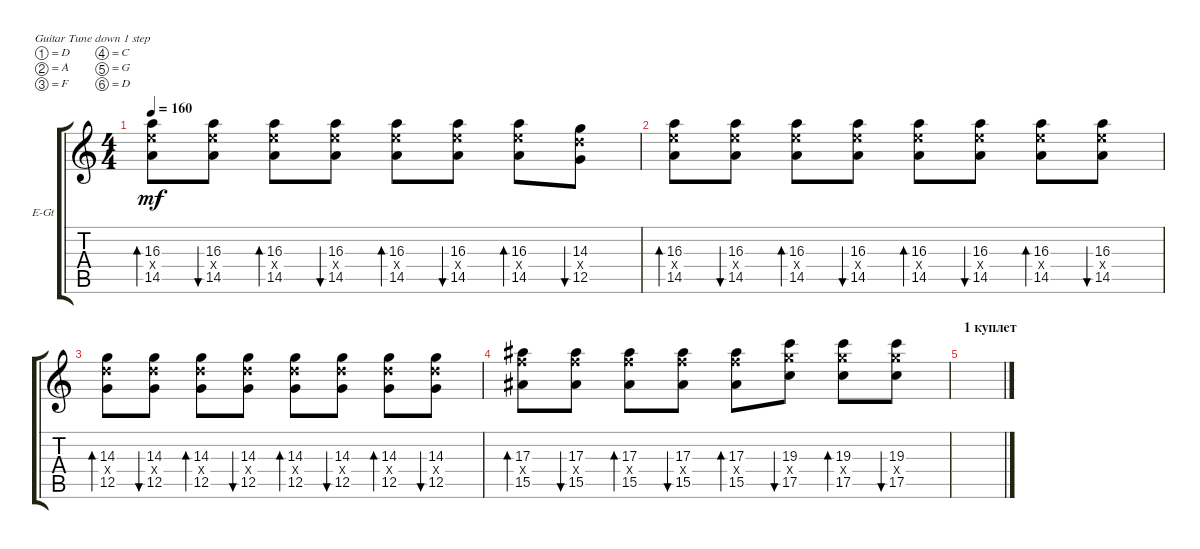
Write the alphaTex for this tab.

\defaultSystemsLayout 4
\bracketExtendMode groupsimilarinstruments
\firstSystemTrackNameOrientation horizontal
\otherSystemsTrackNameOrientation horizontal
\track ("Guitar 1" "E-Gt") {instrument distortionguitar}
\staff {score tabs}
\tuning (D4 A3 F3 C3 G2 D2)
\ts (4 4)
\tempo 160
\clef g2
\scale
0.5
\ks c
(14.5 16.3 16.4{x}).8{bd 30 dy mf} (14.5 16.3 16.4{x}).8{bu 30} (14.5 16.3 16.4{x}).8{bd 30} (14.5 16.3 16.4{x}).8{bu 30} (14.5 16.3 16.4{x}).8{bd 30} (14.5 16.3 16.4{x}).8{bu 30} (14.5 16.3 16.4{x}).8{bd 30} (12.5 14.3 14.4{x}).8{bu 30} |
\scale
0.5 (14.5 16.3 16.4{x}).8{bd 30} (14.5 16.3 16.4{x}).8{bu 30} (14.5 16.3 16.4{x}).8{bd 30} (14.5 16.3 16.4{x}).8{bu 30} (14.5 16.3 16.4{x}).8{bd 30} (14.5 16.3 16.4{x}).8{bu 30} (14.5 16.3 16.4{x}).8{bd 30} (14.5 16.3 16.4{x}).8{bu 30} |
\scale
0.5 (12.5 14.3 14.4{x}).8{bd 30} (12.5 14.3 14.4{x}).8{bu 30} (12.5 14.3 14.4{x}).8{bd 30} (12.5 14.3 14.4{x}).8{bu 30} (12.5 14.3 14.4{x}).8{bd 30} (12.5 14.3 14.4{x}).8{bu 30} (12.5 14.3 14.4{x}).8{bd 30} (12.5 14.3 14.4{x}).8{bu 30} |
\scale
0.5 (15.5 17.3 17.4{x}).8{bd 30} (15.5 17.3 17.4{x}).8{bu 30} (15.5 17.3 17.4{x}).8{bd 30} (15.5 17.3 17.4{x}).8{bu 30} (15.5 17.3 17.4{x}).8{bd 30} (17.5 19.3 19.4{x}).8{bu 30} (17.5 19.3 19.4{x}).8{bd 30} (17.5 19.3 19.4{x}).8{bu 30} |
\section ("" "1 куплет")
